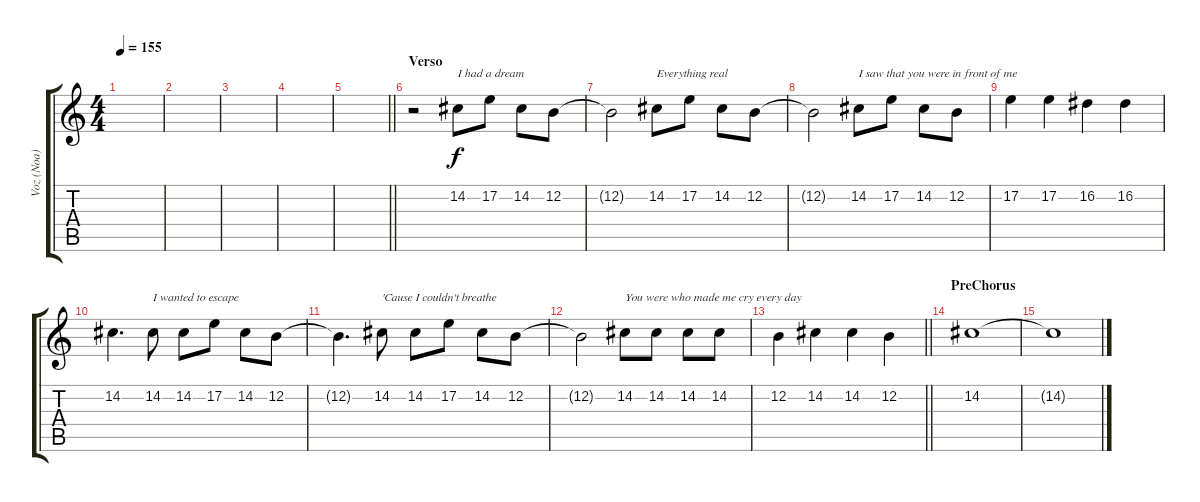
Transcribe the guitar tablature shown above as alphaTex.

\track ("Voz (Noa)" "Voz (Noa)") {instrument clarinet}
\staff {score tabs}
\tuning (E4 B3 G3 D3 A2 E2) {hide}
\ts (4 4)
\tempo 155
\clef g2
\ks c
|
|
|
|
\barLineRight lightlight
|
\section ("" "Verso")
r.2 14.2.8{txt "I had a dream"} 17.2.8 14.2.8 12.2.8 |
12.2{t}.2 14.2.8{txt "Everything real"} 17.2.8 14.2.8 12.2.8 |
12.2{t}.2 14.2.8{txt "I saw that you were in front of me"} 17.2.8 14.2.8 12.2.8 |
17.2.4 17.2.4 16.2.4 16.2.4 |
14.2.4{d} 14.2.8{txt "I wanted to escape"} 14.2.8 17.2.8 14.2.8 12.2.8 |
12.2{t}.4{d} 14.2.8{txt "'Cause I couldn't breathe"} 14.2.8 17.2.8 14.2.8 12.2.8 |
12.2{t}.2 14.2.8{txt "You were who made me cry every day"} 14.2.8 14.2.8 14.2.8 |
\barLineRight lightlight
12.2.4 14.2.4 14.2.4 12.2.4 |
\section ("" "PreChorus")
14.2.1 |
14.2{t}.1
